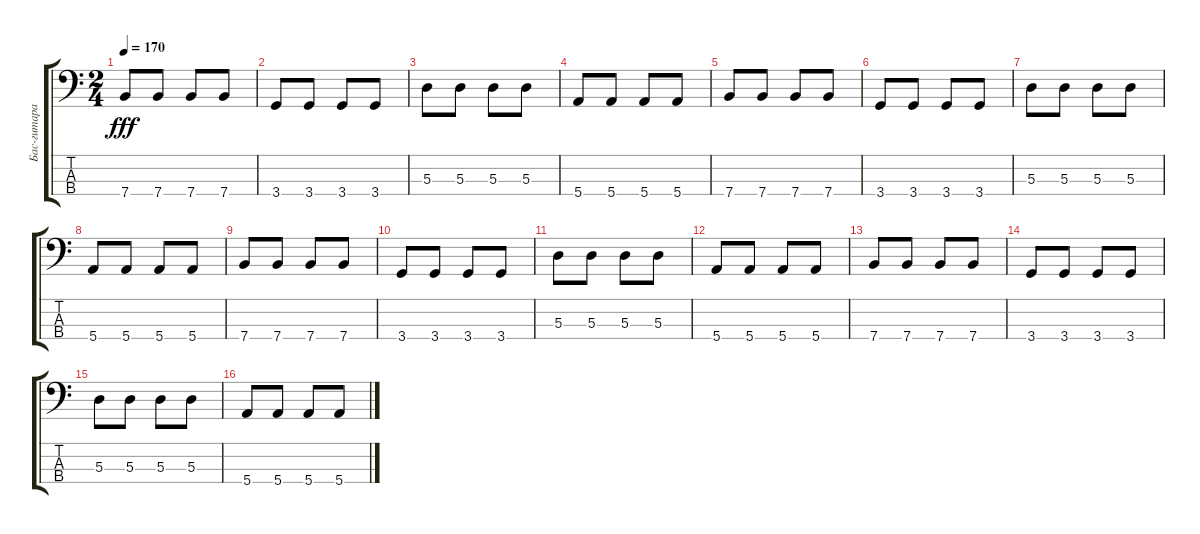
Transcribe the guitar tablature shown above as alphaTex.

\track ("Бас-гитара" "Бас-гитара") {instrument electricbassfinger}
\staff {score tabs}
\tuning (G2 D2 A1 E1) {hide}
\ts (2 4)
\tempo 170
\clef f4
\ks c
7.4.8{dy fff} 7.4.8 7.4.8 7.4.8 |
3.4.8 3.4.8 3.4.8 3.4.8 |
5.3.8 5.3.8 5.3.8 5.3.8 |
5.4.8 5.4.8 5.4.8 5.4.8 |
7.4.8 7.4.8 7.4.8 7.4.8 |
3.4.8 3.4.8 3.4.8 3.4.8 |
5.3.8 5.3.8 5.3.8 5.3.8 |
5.4.8 5.4.8 5.4.8 5.4.8 |
7.4.8 7.4.8 7.4.8 7.4.8 |
3.4.8 3.4.8 3.4.8 3.4.8 |
5.3.8 5.3.8 5.3.8 5.3.8 |
5.4.8 5.4.8 5.4.8 5.4.8 |
7.4.8 7.4.8 7.4.8 7.4.8 |
3.4.8 3.4.8 3.4.8 3.4.8 |
5.3.8 5.3.8 5.3.8 5.3.8 |
5.4.8 5.4.8 5.4.8 5.4.8
